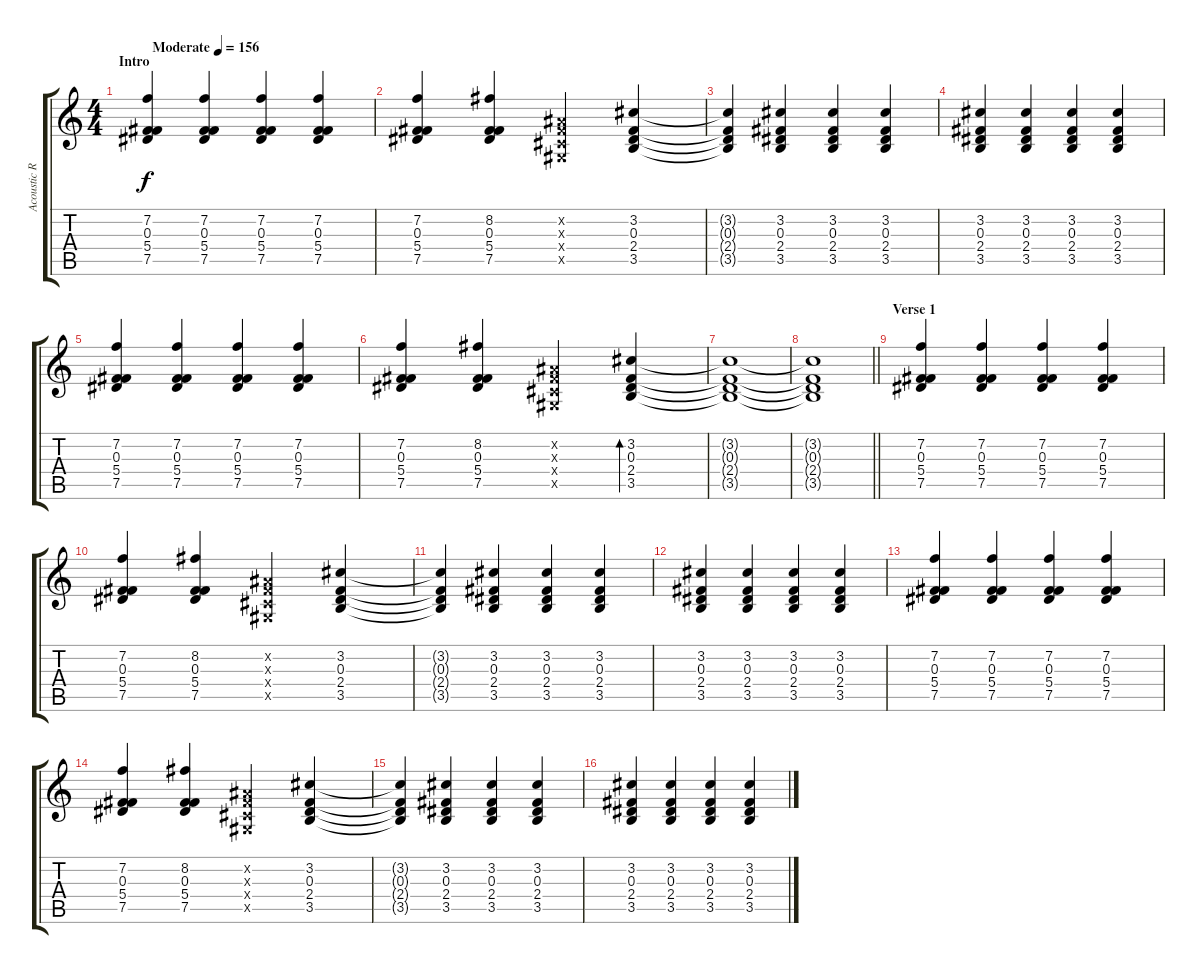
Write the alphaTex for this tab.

\track ("Acoustic Rhytm Guitar [R]" "Acoustic R") {instrument acousticguitarsteel}
\staff {score tabs}
\tuning (Eb4 Bb3 Gb3 Db3 Ab2 Db2) {hide}
\ts (4 4)
\section ("" "Intro")
\tempo (156 "Moderate")
\clef g2
\ks c
(7.2 0.3 5.4 7.5).4{dy f instrument acousticguitarsteel} (7.2 0.3 5.4 7.5).4 (7.2 0.3 5.4 7.5).4 (7.2 0.3 5.4 7.5).4 |
(7.2 0.3 5.4 7.5).4 (8.2 0.3 5.4 7.5).4 (0.2{x} 0.3{x} 0.4{x} 0.5{x}).4 (3.2 0.3 2.4 3.5).4 |
(3.2{t} 0.3{t} 2.4{t} 3.5{t}).4 (3.2 0.3 2.4 3.5).4 (3.2 0.3 2.4 3.5).4 (3.2 0.3 2.4 3.5).4 |
(3.2 0.3 2.4 3.5).4 (3.2 0.3 2.4 3.5).4 (3.2 0.3 2.4 3.5).4 (3.2 0.3 2.4 3.5).4 |
(7.2 0.3 5.4 7.5).4 (7.2 0.3 5.4 7.5).4 (7.2 0.3 5.4 7.5).4 (7.2 0.3 5.4 7.5).4 |
(7.2 0.3 5.4 7.5).4 (8.2 0.3 5.4 7.5).4 (0.2{x} 0.3{x} 0.4{x} 0.5{x}).4 (3.2 0.3 2.4 3.5).4{bd 240} |
(3.2{t} 0.3{t} 2.4{t} 3.5{t}).1 |
\barLineRight lightlight
(3.2{t} 0.3{t} 2.4{t} 3.5{t}).1 |
\section ("" "Verse 1")
(7.2 0.3 5.4 7.5).4 (7.2 0.3 5.4 7.5).4 (7.2 0.3 5.4 7.5).4 (7.2 0.3 5.4 7.5).4 |
(7.2 0.3 5.4 7.5).4 (8.2 0.3 5.4 7.5).4 (0.2{x} 0.3{x} 0.4{x} 0.5{x}).4 (3.2 0.3 2.4 3.5).4 |
(3.2{t} 0.3{t} 2.4{t} 3.5{t}).4 (3.2 0.3 2.4 3.5).4 (3.2 0.3 2.4 3.5).4 (3.2 0.3 2.4 3.5).4 |
(3.2 0.3 2.4 3.5).4 (3.2 0.3 2.4 3.5).4 (3.2 0.3 2.4 3.5).4 (3.2 0.3 2.4 3.5).4 |
(7.2 0.3 5.4 7.5).4 (7.2 0.3 5.4 7.5).4 (7.2 0.3 5.4 7.5).4 (7.2 0.3 5.4 7.5).4 |
(7.2 0.3 5.4 7.5).4 (8.2 0.3 5.4 7.5).4 (0.2{x} 0.3{x} 0.4{x} 0.5{x}).4 (3.2 0.3 2.4 3.5).4 |
(3.2{t} 0.3{t} 2.4{t} 3.5{t}).4 (3.2 0.3 2.4 3.5).4 (3.2 0.3 2.4 3.5).4 (3.2 0.3 2.4 3.5).4 |
(3.2 0.3 2.4 3.5).4 (3.2 0.3 2.4 3.5).4 (3.2 0.3 2.4 3.5).4 (3.2 0.3 2.4 3.5).4
